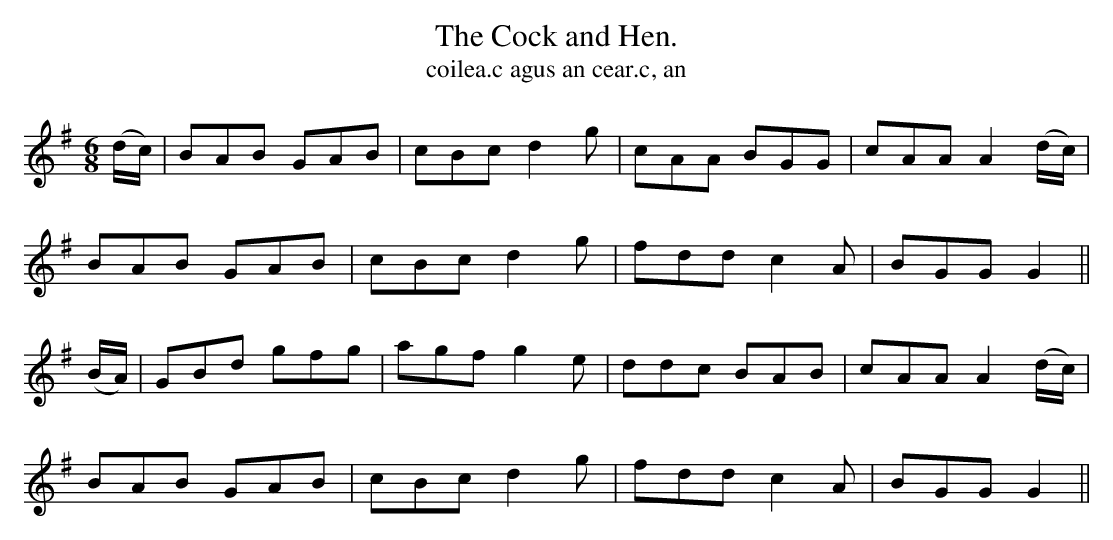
X:1
T: Cock and Hen., The
T: coilea.c agus an cear.c, an
M: 6/8
L: 1/8
K: G
(d/c/)|BAB GAB|cBc d2 g|cAA BGG|cAA A2 (d/c/)|
BAB GAB|cBc d2 g|fdd c2 A|BGG G2||
(B/A/)|GBd gfg|agf g2 e|ddc BAB|cAA A2 (d/c/)|
BAB GAB|cBc d2 g|fdd c2A|BGG G2||
